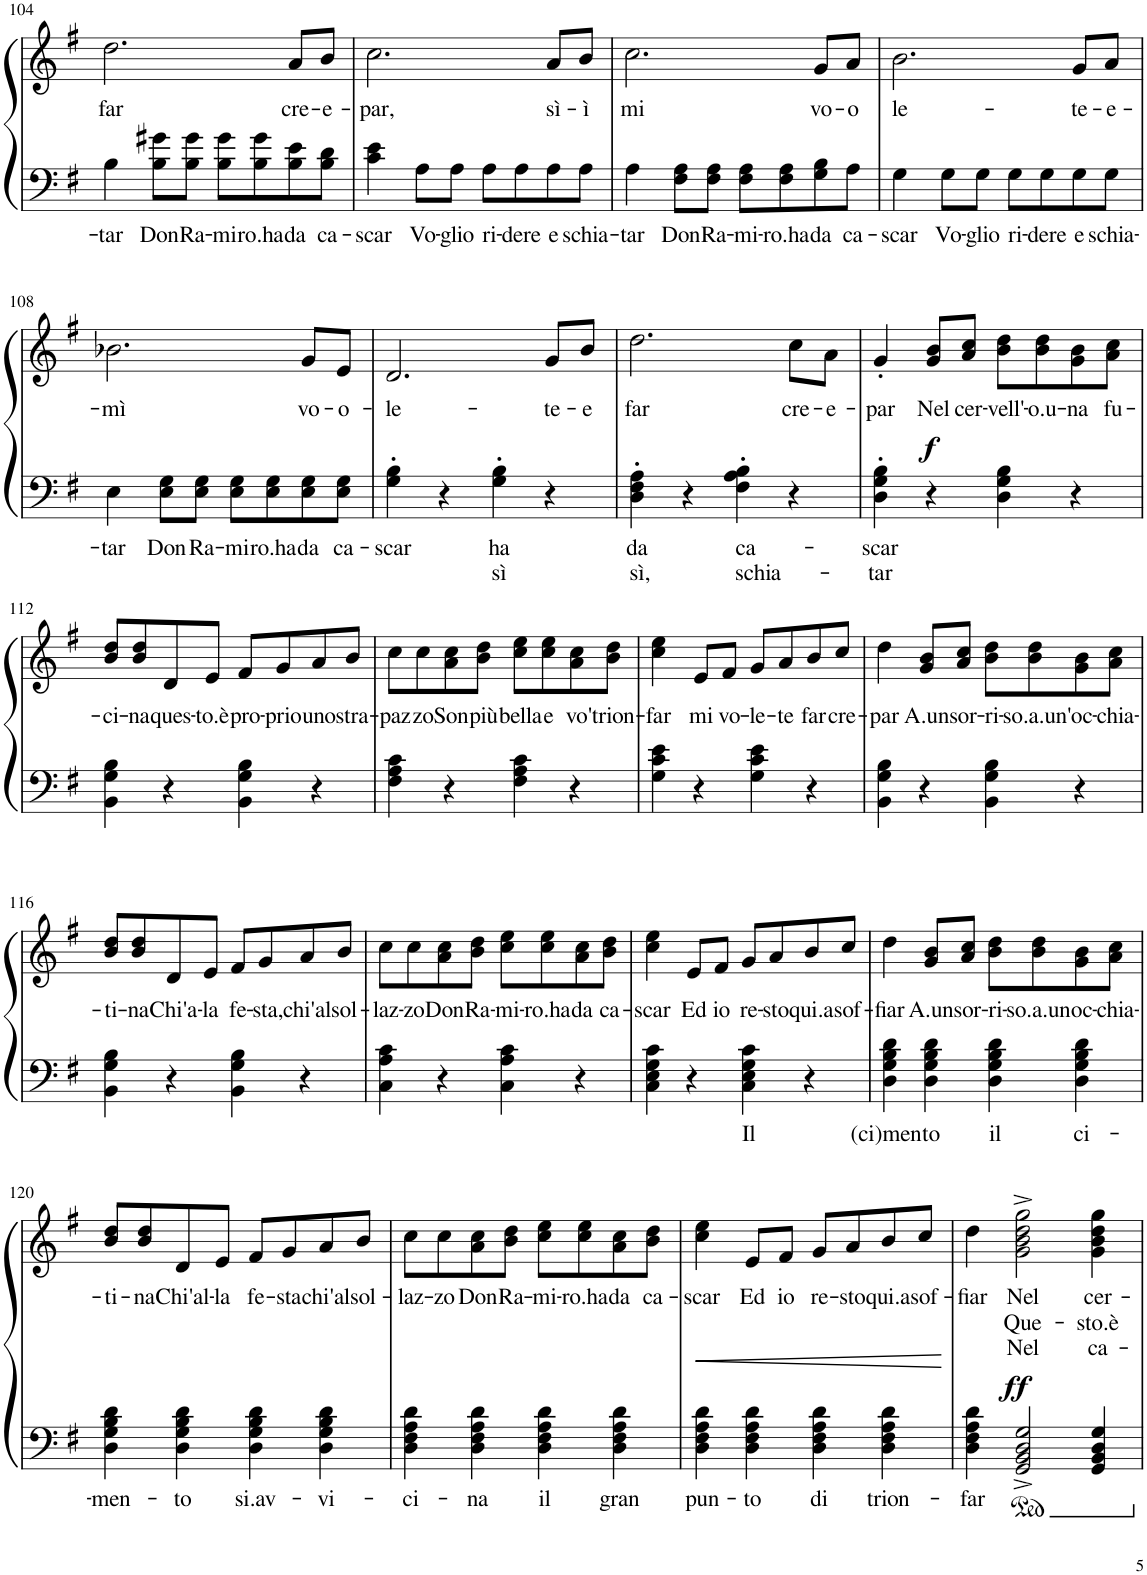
**kern	**text	**text	**kern	**text	**text	**text	**dynam
*part1	*part1	*part1	*part1	*part1	*part1	*part1	*part1
*staff2	*staff2	*staff2	*staff1	*staff1	*staff1	*staff1	*staff1/2
*I"Piano	*	*	*	*	*	*	*
*I'Pno.	*	*	*	*	*	*	*
!!LO:PB:g=z
*clefF4	*	*	*clefG2	*	*	*	*
*k[f#]	*	*	*k[f#]	*	*	*	*
*M4/4	*	*	*M4/4	*	*	*	*
*met(c)	*	*	*met(c)	*	*	*	*
=104	=104	=104	=104	=104	=104	=104	=104
!	!LO:LY:b	!	!	!LO:LY:b	!	!	!
4B\	-tar	.	2.dd\	far	.	.	.
!	!LO:LY:b	!	!	!	!	!	!
8B\ 8g#X\L	Don	.	.	.	.	.	.
!	!LO:LY:b	!	!	!	!	!	!
8B\ 8g#\J	Ra-	.	.	.	.	.	.
!	!LO:LY:b	!	!	!	!	!	!
8B\ 8g#\L	-mi	.	.	.	.	.	.
!	!LO:LY:b	!	!	!	!	!	!
8B\ 8g#\	ro.ha	.	.	.	.	.	.
!	!LO:LY:b	!	!	!LO:LY:b	!	!	!
8B\ 8e\	da	.	8a/L	cre-	.	.	.
!	!LO:LY:b	!	!	!LO:LY:b	!	!	!
8B\ 8d\J	ca-	.	8b/J	-e-	.	.	.
=105	=105	=105	=105	=105	=105	=105	=105
!	!LO:LY:b	!	!	!LO:LY:b	!	!	!
4c\ 4e\	-scar	.	2.cc\	-par,	.	.	.
!	!LO:LY:b	!	!	!	!	!	!
8A\L	Vo-	.	.	.	.	.	.
!	!LO:LY:b	!	!	!	!	!	!
8A\J	-glio	.	.	.	.	.	.
!	!LO:LY:b	!	!	!	!	!	!
8A\L	ri-	.	.	.	.	.	.
!	!LO:LY:b	!	!	!	!	!	!
8A\	-dere	.	.	.	.	.	.
!	!LO:LY:b	!	!	!LO:LY:b	!	!	!
8A\	e	.	8a/L	sì-	.	.	.
!	!LO:LY:b	!	!	!LO:LY:b	!	!	!
8A\J	schia-	.	8b/J	-ì	.	.	.
=106	=106	=106	=106	=106	=106	=106	=106
!	!LO:LY:b	!	!	!LO:LY:b	!	!	!
4A\	-tar	.	2.cc\	mi	.	.	.
!	!LO:LY:b	!	!	!	!	!	!
8F#\ 8A\L	Don	.	.	.	.	.	.
!	!LO:LY:b	!	!	!	!	!	!
8F#\ 8A\J	Ra-	.	.	.	.	.	.
!	!LO:LY:b	!	!	!	!	!	!
8F#\ 8A\L	-mi-	.	.	.	.	.	.
!	!LO:LY:b	!	!	!	!	!	!
8F#\ 8A\	-ro.ha	.	.	.	.	.	.
!	!LO:LY:b	!	!	!LO:LY:b	!	!	!
8G\ 8B\	da	.	8g/L	vo-	.	.	.
!	!LO:LY:b	!	!	!LO:LY:b	!	!	!
8A\J	ca-	.	8a/J	-o	.	.	.
=107	=107	=107	=107	=107	=107	=107	=107
!	!LO:LY:b	!	!	!LO:LY:b	!	!	!
4G\	-scar	.	2.b\	le-	.	.	.
!	!LO:LY:b	!	!	!	!	!	!
8G\L	Vo-	.	.	.	.	.	.
!	!LO:LY:b	!	!	!	!	!	!
8G\J	-glio	.	.	.	.	.	.
!	!LO:LY:b	!	!	!	!	!	!
8G\L	ri-	.	.	.	.	.	.
!	!LO:LY:b	!	!	!	!	!	!
8G\	-dere	.	.	.	.	.	.
!	!LO:LY:b	!	!	!LO:LY:b	!	!	!
8G\	e	.	8g/L	-te-	.	.	.
!	!LO:LY:b	!	!	!LO:LY:b	!	!	!
8G\J	schia-	.	8a/J	-e-	.	.	.
!!LO:LB:g=z
=108	=108	=108	=108	=108	=108	=108	=108
!	!LO:LY:b	!	!	!LO:LY:b	!	!	!
4E\	-tar	.	2.b-X\	-mì	.	.	.
!	!LO:LY:b	!	!	!	!	!	!
8E\ 8G\L	Don	.	.	.	.	.	.
!	!LO:LY:b	!	!	!	!	!	!
8E\ 8G\J	Ra-	.	.	.	.	.	.
!	!LO:LY:b	!	!	!	!	!	!
8E\ 8G\L	-mi	.	.	.	.	.	.
!	!LO:LY:b	!	!	!	!	!	!
8E\ 8G\	ro.ha	.	.	.	.	.	.
!	!LO:LY:b	!	!	!LO:LY:b	!	!	!
8E\ 8G\	da	.	8g/L	vo-	.	.	.
!	!LO:LY:b	!	!	!LO:LY:b	!	!	!
8E\ 8G\J	ca-	.	8e/J	-o-	.	.	.
=109	=109	=109	=109	=109	=109	=109	=109
!	!LO:LY:b	!	!	!LO:LY:b	!	!	!
4G\' 4B\'	-scar	.	2.d/	-le-	.	.	.
4r	.	.	.	.	.	.	.
!	!LO:LY:b	!LO:LY:b	!	!	!	!	!
4G\' 4B\'	ha	sì	.	.	.	.	.
!	!	!	!	!LO:LY:b	!	!	!
4r	.	.	8g/L	-te-	.	.	.
!	!	!	!	!LO:LY:b	!	!	!
.	.	.	8b/J	-e	.	.	.
=110	=110	=110	=110	=110	=110	=110	=110
!	!LO:LY:b	!LO:LY:b	!	!LO:LY:b	!	!	!
4D\' 4F#\' 4A\'	da	sì,	2.dd\	far	.	.	.
4r	.	.	.	.	.	.	.
!	!LO:LY:b	!LO:LY:b	!	!	!	!	!
4F#\' 4A\' 4B\'	ca-	schia-	.	.	.	.	.
!	!	!	!	!LO:LY:b	!	!	!
4r	.	.	8cc\L	cre-	.	.	.
!	!	!	!	!LO:LY:b	!	!	!
.	.	.	8a\J	-e-	.	.	.
=111	=111	=111	=111	=111	=111	=111	=111
!	!LO:LY:b	!LO:LY:b	!	!LO:LY:b	!	!	!
4D\' 4G\' 4B\'	-scar	-tar	4g'/	-par	.	.	.
!	!	!	!	!LO:LY:b	!	!	!LO:DY:a=2
4r	.	.	8g/ 8b/L	Nel	.	.	f
!	!	!	!	!LO:LY:b	!	!	!
.	.	.	8a/ 8cc/J	cer-	.	.	.
!	!	!	!	!LO:LY:b	!	!	!
4D\ 4G\ 4B\	.	.	8b\ 8dd\L	-vell'-	.	.	.
!	!	!	!	!LO:LY:b	!	!	!
.	.	.	8b\ 8dd\	-o.u-	.	.	.
!	!	!	!	!LO:LY:b	!	!	!
4r	.	.	8g\ 8b\	-na	.	.	.
!	!	!	!	!LO:LY:b	!	!	!
.	.	.	8a\ 8cc\J	fu-	.	.	.
!!LO:LB:g=z
=112	=112	=112	=112	=112	=112	=112	=112
!	!	!	!	!LO:LY:b	!	!	!
4BB\ 4G\ 4B\	.	.	8b/ 8dd/L	-ci-	.	.	.
!	!	!	!	!LO:LY:b	!	!	!
.	.	.	8b/ 8dd/	-na	.	.	.
!	!	!	!	!LO:LY:b	!	!	!
4r	.	.	8d/	ques-	.	.	.
!	!	!	!	!LO:LY:b	!	!	!
.	.	.	8e/J	-to.è	.	.	.
!	!	!	!	!LO:LY:b	!	!	!
4BB\ 4G\ 4B\	.	.	8f#/L	pro-	.	.	.
!	!	!	!	!LO:LY:b	!	!	!
.	.	.	8g/	-prio	.	.	.
!	!	!	!	!LO:LY:b	!	!	!
4r	.	.	8a/	uno	.	.	.
!	!	!	!	!LO:LY:b	!	!	!
.	.	.	8b/J	stra-	.	.	.
=113	=113	=113	=113	=113	=113	=113	=113
!	!	!	!	!LO:LY:b	!	!	!
4F#\ 4A\ 4c\	.	.	8cc\L	-paz	.	.	.
!	!	!	!	!LO:LY:b	!	!	!
.	.	.	8cc\	zo	.	.	.
!	!	!	!	!LO:LY:b	!	!	!
4r	.	.	8a\ 8cc\	Son	.	.	.
!	!	!	!	!LO:LY:b	!	!	!
.	.	.	8b\ 8dd\J	più	.	.	.
!	!	!	!	!LO:LY:b	!	!	!
4F#\ 4A\ 4c\	.	.	8cc\ 8ee\L	bella	.	.	.
!	!	!	!	!LO:LY:b	!	!	!
.	.	.	8cc\ 8ee\	e	.	.	.
!	!	!	!	!LO:LY:b	!	!	!
4r	.	.	8a\ 8cc\	vo'	.	.	.
!	!	!	!	!LO:LY:b	!	!	!
.	.	.	8b\ 8dd\J	trion-	.	.	.
=114	=114	=114	=114	=114	=114	=114	=114
!	!	!	!	!LO:LY:b	!	!	!
4G\ 4c\ 4e\	.	.	4cc\ 4ee\	-far	.	.	.
!	!	!	!	!LO:LY:b	!	!	!
4r	.	.	8e/L	mi	.	.	.
!	!	!	!	!LO:LY:b	!	!	!
.	.	.	8f#/J	vo-	.	.	.
!	!	!	!	!LO:LY:b	!	!	!
4G\ 4c\ 4e\	.	.	8g/L	-le-	.	.	.
!	!	!	!	!LO:LY:b	!	!	!
.	.	.	8a/	-te	.	.	.
!	!	!	!	!LO:LY:b	!	!	!
4r	.	.	8b/	far	.	.	.
!	!	!	!	!LO:LY:b	!	!	!
.	.	.	8cc/J	cre-	.	.	.
=115	=115	=115	=115	=115	=115	=115	=115
!	!	!	!	!LO:LY:b	!	!	!
4BB\ 4G\ 4B\	.	.	4dd\	-par	.	.	.
!	!	!	!	!LO:LY:b	!	!	!
4r	.	.	8g/ 8b/L	A.un	.	.	.
!	!	!	!	!LO:LY:b	!	!	!
.	.	.	8a/ 8cc/J	sor-	.	.	.
!	!	!	!	!LO:LY:b	!	!	!
4BB\ 4G\ 4B\	.	.	8b\ 8dd\L	-ri-	.	.	.
!	!	!	!	!LO:LY:b	!	!	!
.	.	.	8b\ 8dd\	-so.a.un'	.	.	.
!	!	!	!	!LO:LY:b	!	!	!
4r	.	.	8g\ 8b\	oc-	.	.	.
!	!	!	!	!LO:LY:b	!	!	!
.	.	.	8a\ 8cc\J	-chia-	.	.	.
!!LO:LB:g=z
=116	=116	=116	=116	=116	=116	=116	=116
!	!	!	!	!LO:LY:b	!	!	!
4BB\ 4G\ 4B\	.	.	8b/ 8dd/L	-ti-	.	.	.
!	!	!	!	!LO:LY:b	!	!	!
.	.	.	8b/ 8dd/	-na	.	.	.
!	!	!	!	!LO:LY:b	!	!	!
4r	.	.	8d/	Chi'a-	.	.	.
!	!	!	!	!LO:LY:b	!	!	!
.	.	.	8e/J	-la	.	.	.
!	!	!	!	!LO:LY:b	!	!	!
4BB\ 4G\ 4B\	.	.	8f#/L	fe-	.	.	.
!	!	!	!	!LO:LY:b	!	!	!
.	.	.	8g/	-sta,	.	.	.
!	!	!	!	!LO:LY:b	!	!	!
4r	.	.	8a/	chi'al	.	.	.
!	!	!	!	!LO:LY:b	!	!	!
.	.	.	8b/J	sol-	.	.	.
=117	=117	=117	=117	=117	=117	=117	=117
!	!	!	!	!LO:LY:b	!	!	!
4C\ 4A\ 4c\	.	.	8cc\L	-laz-	.	.	.
!	!	!	!	!LO:LY:b	!	!	!
.	.	.	8cc\	-zo	.	.	.
!	!	!	!	!LO:LY:b	!	!	!
4r	.	.	8a\ 8cc\	Don	.	.	.
!	!	!	!	!LO:LY:b	!	!	!
.	.	.	8b\ 8dd\J	Ra-	.	.	.
!	!	!	!	!LO:LY:b	!	!	!
4C\ 4A\ 4c\	.	.	8cc\ 8ee\L	-mi-	.	.	.
!	!	!	!	!LO:LY:b	!	!	!
.	.	.	8cc\ 8ee\	-ro.ha	.	.	.
!	!	!	!	!LO:LY:b	!	!	!
4r	.	.	8a\ 8cc\	da	.	.	.
!	!	!	!	!LO:LY:b	!	!	!
.	.	.	8b\ 8dd\J	ca-	.	.	.
=118	=118	=118	=118	=118	=118	=118	=118
!	!	!	!	!LO:LY:b	!	!	!
4C\ 4E\ 4G\ 4c\	.	.	4cc\ 4ee\	-scar	.	.	.
!	!	!	!	!LO:LY:b	!	!	!
4r	.	.	8e/L	Ed	.	.	.
!	!	!	!	!LO:LY:b	!	!	!
.	.	.	8f#/J	io	.	.	.
!	!LO:LY:b	!	!	!LO:LY:b	!	!	!
4C\ 4E\ 4G\ 4c\	Il	.	8g/L	re-	.	.	.
!	!	!	!	!LO:LY:b	!	!	!
.	.	.	8a/	-sto	.	.	.
!	!	!	!	!LO:LY:b	!	!	!
4r	.	.	8b/	qui.a	.	.	.
!	!	!	!	!LO:LY:b	!	!	!
.	.	.	8cc/J	sof-	.	.	.
=119	=119	=119	=119	=119	=119	=119	=119
!	!LO:LY:b	!	!	!LO:LY:b	!	!	!
4D\ 4G\ 4B\ 4d\	(ci)men	.	4dd\	-fiar	.	.	.
!	!LO:LY:b	!	!	!LO:LY:b	!	!	!
4D\ 4G\ 4B\ 4d\	to	.	8g/ 8b/L	A.un	.	.	.
!	!	!	!	!LO:LY:b	!	!	!
.	.	.	8a/ 8cc/J	sor-	.	.	.
!	!LO:LY:b	!	!	!LO:LY:b	!	!	!
4D\ 4G\ 4B\ 4d\	il	.	8b\ 8dd\L	-ri-	.	.	.
!	!	!	!	!LO:LY:b	!	!	!
.	.	.	8b\ 8dd\	-so.a.un	.	.	.
!	!LO:LY:b	!	!	!LO:LY:b	!	!	!
4D\ 4G\ 4B\ 4d\	ci-	.	8g\ 8b\	oc-	.	.	.
!	!	!	!	!LO:LY:b	!	!	!
.	.	.	8a\ 8cc\J	-chia-	.	.	.
!!LO:LB:g=z
=120	=120	=120	=120	=120	=120	=120	=120
!	!LO:LY:b	!	!	!LO:LY:b	!	!	!
4D\ 4G\ 4B\ 4d\	-men-	.	8b/ 8dd/L	-ti-	.	.	.
!	!	!	!	!LO:LY:b	!	!	!
.	.	.	8b/ 8dd/	-na	.	.	.
!	!LO:LY:b	!	!	!LO:LY:b	!	!	!
4D\ 4G\ 4B\ 4d\	-to	.	8d/	Chi'al-	.	.	.
!	!	!	!	!LO:LY:b	!	!	!
.	.	.	8e/J	-la	.	.	.
!	!LO:LY:b	!	!	!LO:LY:b	!	!	!
4D\ 4G\ 4B\ 4d\	si.av-	.	8f#/L	fe-	.	.	.
!	!	!	!	!LO:LY:b	!	!	!
.	.	.	8g/	-sta	.	.	.
!	!LO:LY:b	!	!	!LO:LY:b	!	!	!
4D\ 4G\ 4B\ 4d\	-vi-	.	8a/	chi'al	.	.	.
!	!	!	!	!LO:LY:b	!	!	!
.	.	.	8b/J	sol-	.	.	.
=121	=121	=121	=121	=121	=121	=121	=121
!	!LO:LY:b	!	!	!LO:LY:b	!	!	!
4D\ 4F#\ 4A\ 4d\	-ci-	.	8cc\L	-laz-	.	.	.
!	!	!	!	!LO:LY:b	!	!	!
.	.	.	8cc\	-zo	.	.	.
!	!LO:LY:b	!	!	!LO:LY:b	!	!	!
4D\ 4F#\ 4A\ 4d\	-na	.	8a\ 8cc\	Don	.	.	.
!	!	!	!	!LO:LY:b	!	!	!
.	.	.	8b\ 8dd\J	Ra-	.	.	.
!	!LO:LY:b	!	!	!LO:LY:b	!	!	!
4D\ 4F#\ 4A\ 4d\	il	.	8cc\ 8ee\L	-mi-	.	.	.
!	!	!	!	!LO:LY:b	!	!	!
.	.	.	8cc\ 8ee\	-ro.ha	.	.	.
!	!LO:LY:b	!	!	!LO:LY:b	!	!	!
4D\ 4F#\ 4A\ 4d\	gran	.	8a\ 8cc\	da	.	.	.
!	!	!	!	!LO:LY:b	!	!	!
.	.	.	8b\ 8dd\J	ca-	.	.	.
=122	=122	=122	=122	=122	=122	=122	=122
!	!LO:LY:b	!	!	!LO:LY:b	!	!	!
4D\ 4F#\ 4A\ 4d\	pun-	.	4cc\ 4ee\	-scar	.	.	.
!	!LO:LY:b	!	!	!LO:LY:b	!	!	!
4D\ 4F#\ 4A\ 4d\	-to	.	8e/L	Ed	.	.	.
!	!	!	!	!LO:LY:b	!	!	!
.	.	.	8f#/J	io	.	.	.
!	!LO:LY:b	!	!	!LO:LY:b	!	!	!
4D\ 4F#\ 4A\ 4d\	di	.	8g/L	re-	.	.	.
!	!	!	!	!LO:LY:b	!	!	!
.	.	.	8a/	-sto	.	.	.
!	!LO:LY:b	!	!	!LO:LY:b	!	!	!
4D\ 4F#\ 4A\ 4d\	trion-	.	8b/	qui.a	.	.	.
!	!	!	!	!LO:LY:b	!	!	!
.	.	.	8cc/J	sof-	.	.	.
=123	=123	=123	=123	=123	=123	=123	=123
!	!LO:LY:b	!	!	!LO:LY:b	!	!	!
4D\ 4F#\ 4A\ 4d\	-far	.	4dd\	-fiar	.	.	.
!	!	!	!	!LO:LY:b	!LO:LY:b	!LO:LY:b	!LO:DY:a=2
2GG/^ 2BB/^ 2D/^ 2G/^	.	.	2g\^ 2b\^ 2dd\^ 2gg\^	Nel	Que-	Nel	ff
!	!	!	!	!LO:LY:b	!LO:LY:b	!LO:LY:b	!
4GG/ 4BB/ 4D/ 4G/	.	.	4g\ 4b\ 4dd\ 4gg\	cer-	-sto.è	ca-	.
=	=	=	=	=	=	=	=
*-	*-	*-	*-	*-	*-	*-	*-
